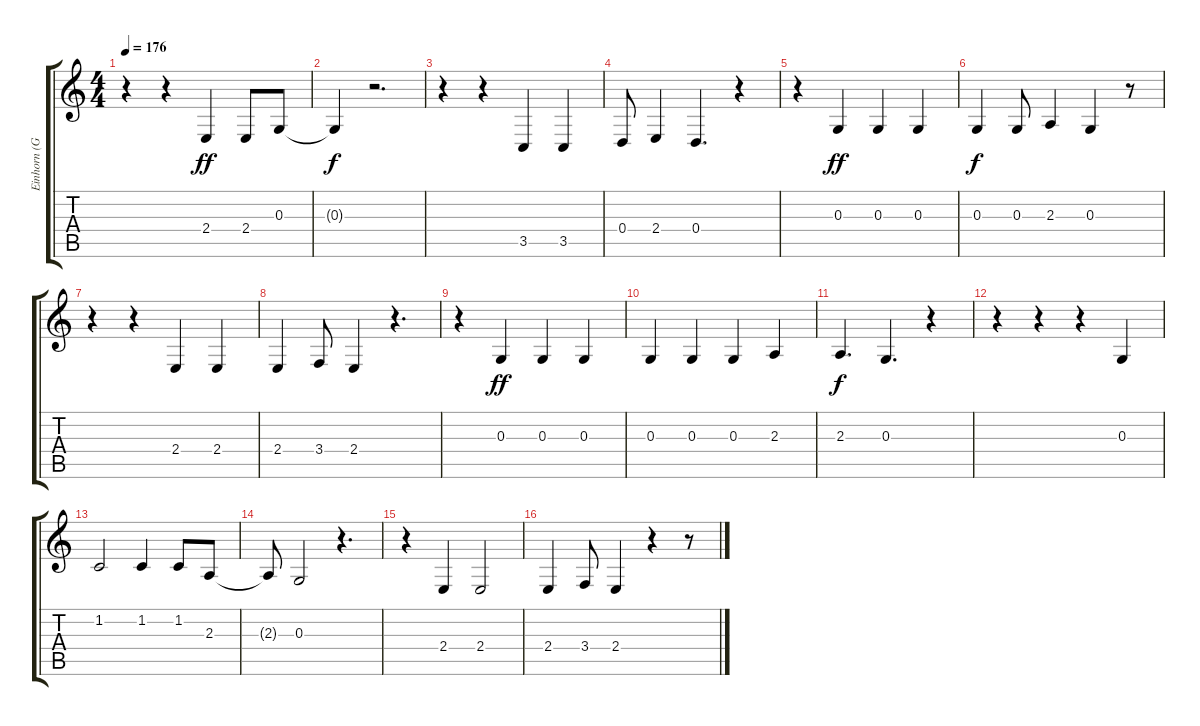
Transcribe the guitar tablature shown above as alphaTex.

\track ("Einhorn (Gesang)" "Einhorn (G") {instrument cello}
\staff {score tabs}
\tuning (E4 B3 G3 D3 A2 E2) {hide}
\ts (4 4)
\tempo 176
\clef g2
\ks c
r.4{dy ff} r.4 2.4.4 2.4.8 0.3.8 |
0.3{t}.4{dy f} r.2{d} |
r.4 r.4 3.5.4 3.5.4 |
0.4.8 2.4.4 0.4.4{d} r.4 |
r.4 0.3.4{dy ff} 0.3.4 0.3.4 |
0.3.4{dy f} 0.3.8 2.3.4 0.3.4 r.8 |
r.4 r.4 2.4.4 2.4.4 |
2.4.4 3.4.8 2.4.4 r.4{d} |
r.4 0.3.4{dy ff} 0.3.4 0.3.4 |
0.3.4 0.3.4 0.3.4 2.3.4 |
2.3.4{d dy f} 0.3.4{d} r.4 |
r.4 r.4 r.4 0.3.4 |
1.2.2 1.2.4 1.2.8 2.3.8 |
2.3{t}.8 0.3.2 r.4{d} |
r.4 2.4.4 2.4.2 |
2.4.4 3.4.8 2.4.4 r.4 r.8
